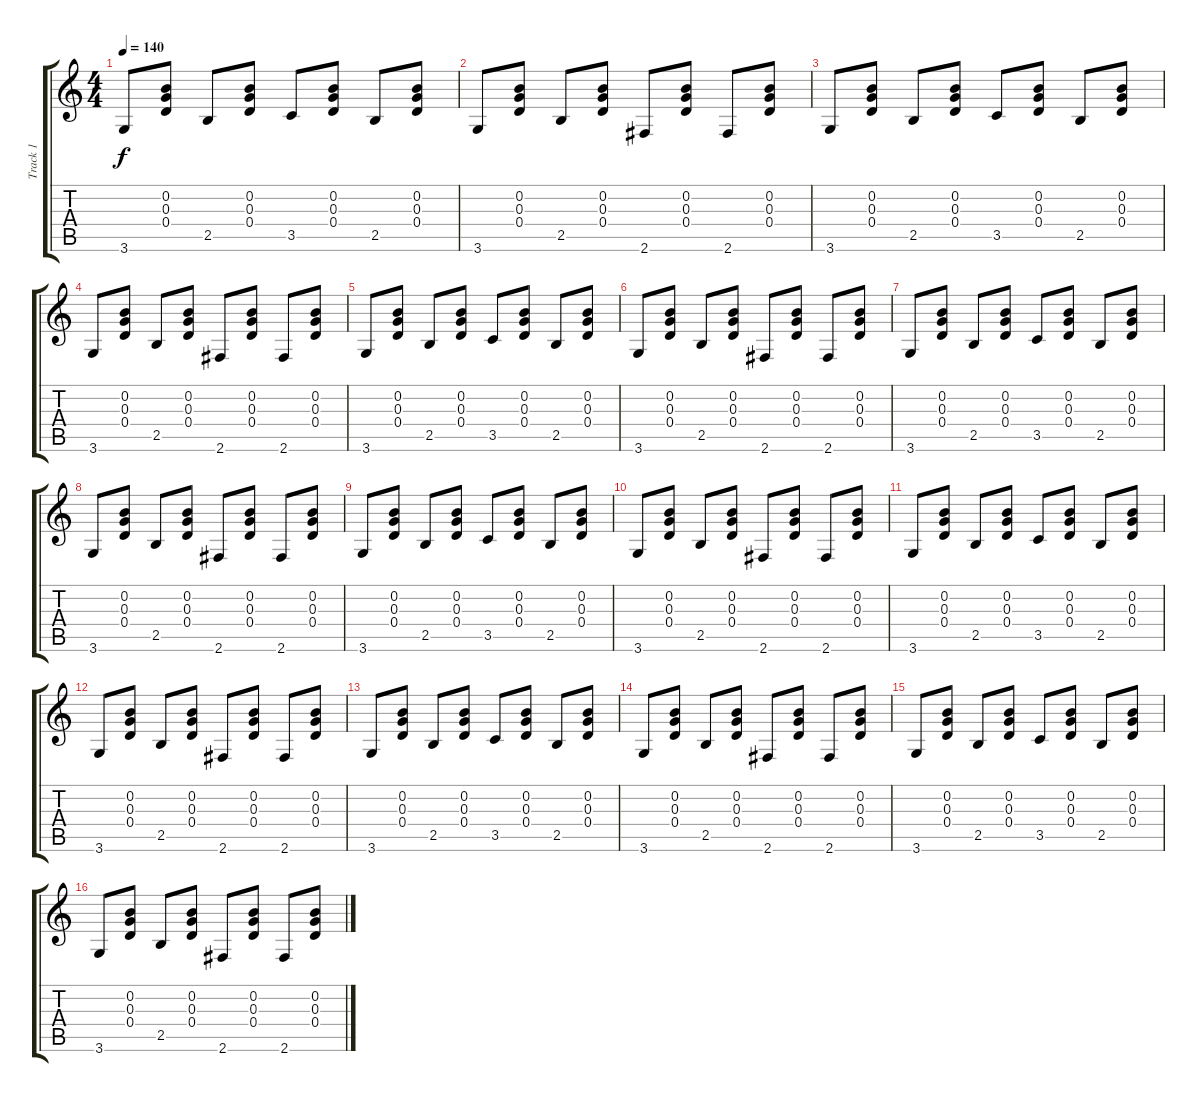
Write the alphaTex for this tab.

\track ("Track 1" "Track 1") {instrument acousticguitarsteel}
\staff {score tabs}
\tuning (E4 B3 G3 D3 A2 E2) {hide}
\ts (4 4)
\tempo 140
\clef g2
\ks c
3.6.8{dy f} (0.2 0.3 0.4).8 2.5.8 (0.2 0.3 0.4).8 3.5.8 (0.2 0.3 0.4).8 2.5.8 (0.2 0.3 0.4).8 |
3.6.8 (0.2 0.3 0.4).8 2.5.8 (0.2 0.3 0.4).8 2.6.8 (0.2 0.3 0.4).8 2.6.8 (0.2 0.3 0.4).8 |
3.6.8 (0.2 0.3 0.4).8 2.5.8 (0.2 0.3 0.4).8 3.5.8 (0.2 0.3 0.4).8 2.5.8 (0.2 0.3 0.4).8 |
3.6.8 (0.2 0.3 0.4).8 2.5.8 (0.2 0.3 0.4).8 2.6.8 (0.2 0.3 0.4).8 2.6.8 (0.2 0.3 0.4).8 |
3.6.8 (0.2 0.3 0.4).8 2.5.8 (0.2 0.3 0.4).8 3.5.8 (0.2 0.3 0.4).8 2.5.8 (0.2 0.3 0.4).8 |
3.6.8 (0.2 0.3 0.4).8 2.5.8 (0.2 0.3 0.4).8 2.6.8 (0.2 0.3 0.4).8 2.6.8 (0.2 0.3 0.4).8 |
3.6.8 (0.2 0.3 0.4).8 2.5.8 (0.2 0.3 0.4).8 3.5.8 (0.2 0.3 0.4).8 2.5.8 (0.2 0.3 0.4).8 |
3.6.8 (0.2 0.3 0.4).8 2.5.8 (0.2 0.3 0.4).8 2.6.8 (0.2 0.3 0.4).8 2.6.8 (0.2 0.3 0.4).8 |
3.6.8 (0.2 0.3 0.4).8 2.5.8 (0.2 0.3 0.4).8 3.5.8 (0.2 0.3 0.4).8 2.5.8 (0.2 0.3 0.4).8 |
3.6.8 (0.2 0.3 0.4).8 2.5.8 (0.2 0.3 0.4).8 2.6.8 (0.2 0.3 0.4).8 2.6.8 (0.2 0.3 0.4).8 |
3.6.8 (0.2 0.3 0.4).8 2.5.8 (0.2 0.3 0.4).8 3.5.8 (0.2 0.3 0.4).8 2.5.8 (0.2 0.3 0.4).8 |
3.6.8 (0.2 0.3 0.4).8 2.5.8 (0.2 0.3 0.4).8 2.6.8 (0.2 0.3 0.4).8 2.6.8 (0.2 0.3 0.4).8 |
3.6.8 (0.2 0.3 0.4).8 2.5.8 (0.2 0.3 0.4).8 3.5.8 (0.2 0.3 0.4).8 2.5.8 (0.2 0.3 0.4).8 |
3.6.8 (0.2 0.3 0.4).8 2.5.8 (0.2 0.3 0.4).8 2.6.8 (0.2 0.3 0.4).8 2.6.8 (0.2 0.3 0.4).8 |
3.6.8 (0.2 0.3 0.4).8 2.5.8 (0.2 0.3 0.4).8 3.5.8 (0.2 0.3 0.4).8 2.5.8 (0.2 0.3 0.4).8 |
3.6.8 (0.2 0.3 0.4).8 2.5.8 (0.2 0.3 0.4).8 2.6.8 (0.2 0.3 0.4).8 2.6.8 (0.2 0.3 0.4).8
